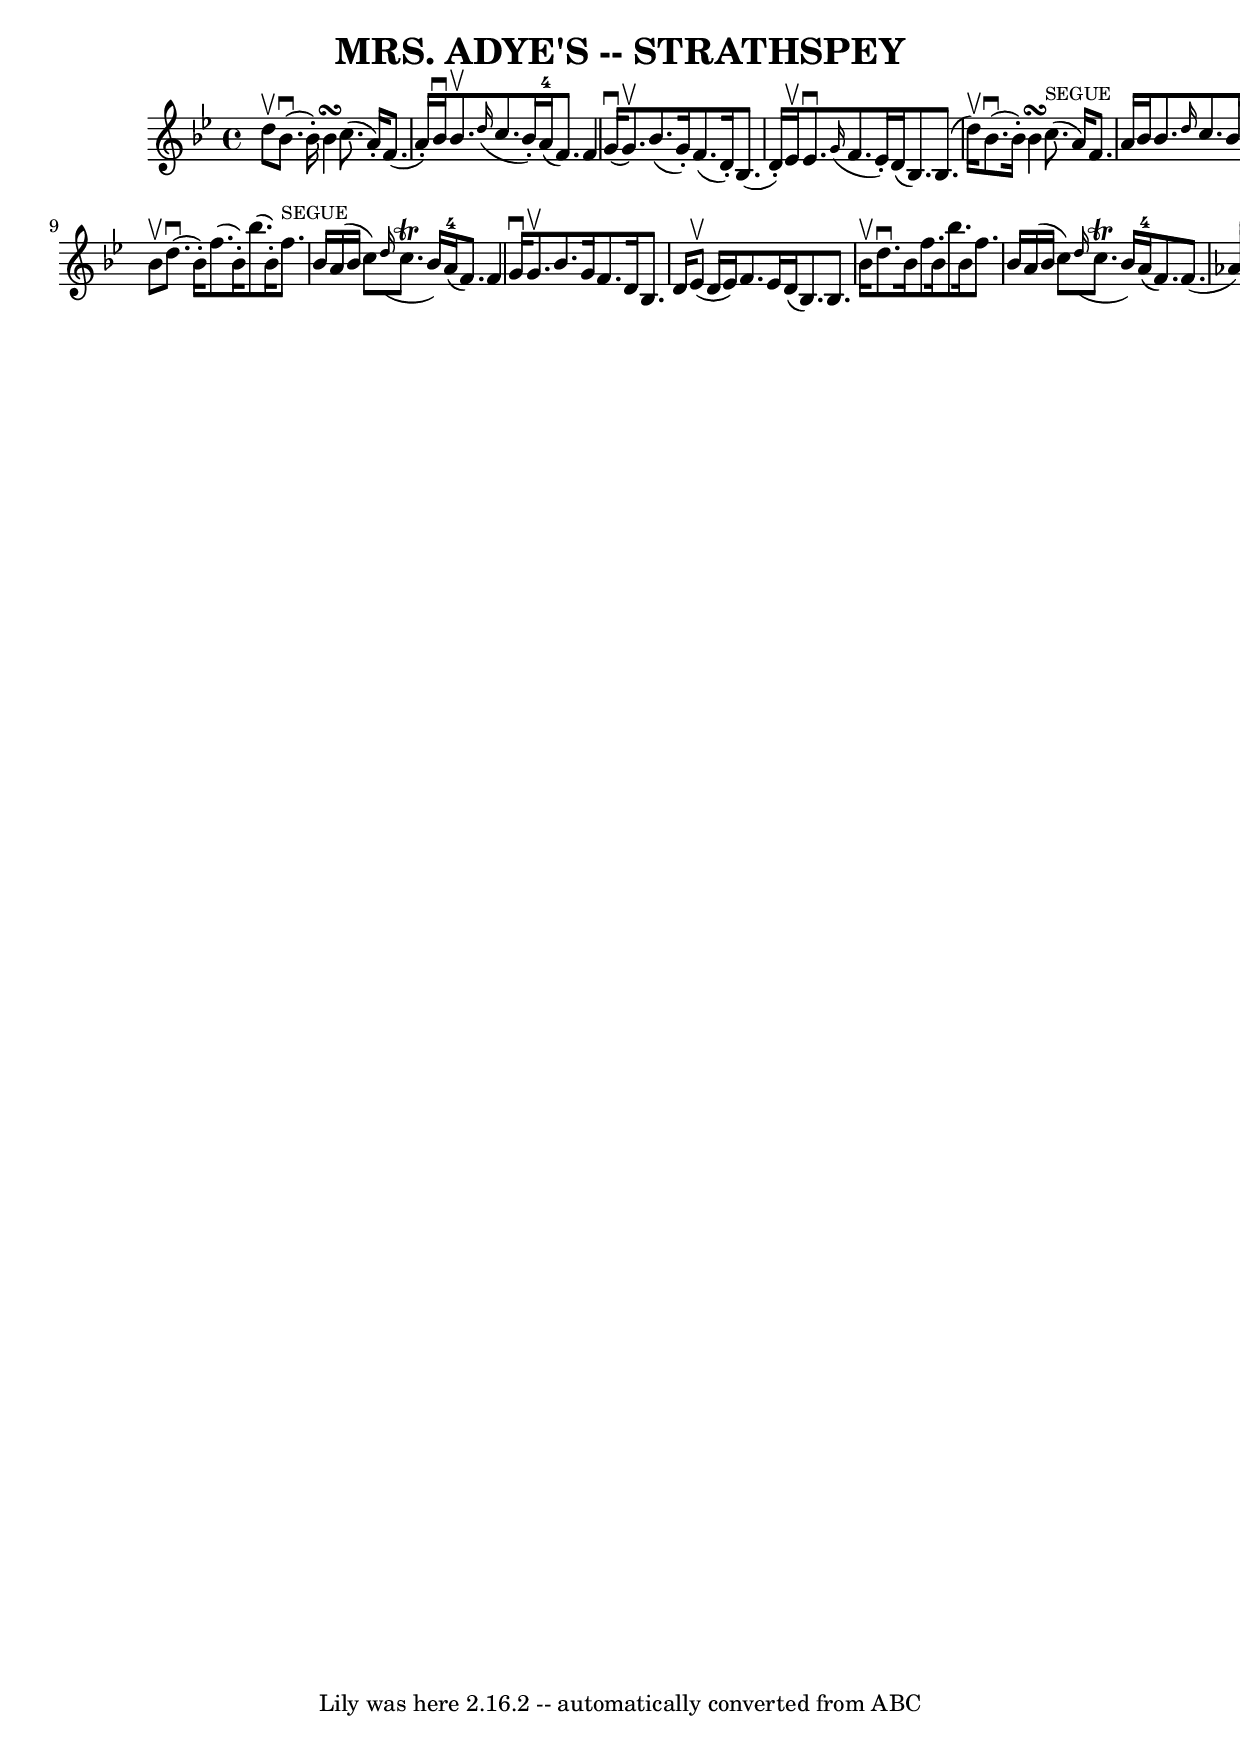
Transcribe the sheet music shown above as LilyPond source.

\version "2.16.2"
\include "Mammoth.ily"
\header {
  %% book = "Ryan's Mammoth Collection of Fiddle Tunes"
  crossRefNumber = "1"
  footnotes = ""
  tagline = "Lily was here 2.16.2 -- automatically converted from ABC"
  title = "MRS. ADYE'S -- STRATHSPEY"

}
voicedefault =  {


  \override Staff.TimeSignature #'style = #'C
  \time 4/4 % %slurgraces 1
  
  \key bes \major d''8^\upbow   |
  bes'8. (^\downbow bes'16 -. 
  -) bes'4\turn c''8. (a'16 -.) f'8. (a'16 -.)   |
  
  bes'16^\downbow bes'8.^\upbow   \grace { d''16 (
					 } c''8. bes'16 -. 
  -) a'16-4(f'8.) f'4    |
  g'16 (^\downbow g'8.^\upbow) bes'8. (g'16 -.) f'8. (d'16 -.) bes8. (d'16 -.) 
  |
  ees'16^\upbow ees'8.^\downbow   \grace { g'16 (
					 } f'8.    
  ees'16 -.) d'16 (bes8.) bes8. (d''16^\upbow)   |
  
  bes'8. (^\downbow bes'16 -.) bes'4\turn c''8.^\segue(a'16)   
  f'8. a'16    |
  bes'16 bes'8.  \grace { d''16  
			} c''8.    
  bes'16 a'16-4(f'8.) f'4    |
  g'16^\upbow g'8.    
  bes'8. g'16 f'8. d'16 bes8. d'16    |
  ees'16^\downbow  
  ees'8.  \grace { g'16  
		 } f'8. ees'16 d'16 (bes8.) bes8    
  \bar "|." bes'8^\upbow   |
  d''8. (^\downbow bes'16 -.)   
  f''8. (bes'16 -.) bes''8. (bes'16 -.) f''8.^\segue bes'16    
  |
  a'16 (bes'16 c''8)   \grace { d''16 (
			      } c''8.^\trill  
  bes'16) a'16-4(f'8.) f'4    |
  g'16^\downbow   
  g'8.^\upbow bes'8. g'16 f'8. d'16 bes8. d'16    |
  
  ees'8 (^\upbow d'16 ees'16) f'8. ees'16 d'16 (bes8.)   
  bes8. bes'16^\upbow   |
  d''8.^\downbow bes'16 f''8.    
  bes'16 bes''8. bes'16 f''8. bes'16    |
  a'16 (bes'16    
  c''8)   \grace { d''16 (
		 } c''8.^\trill bes'16) a'16-4(
  f'8.) f'8. (aes'16)   |
  g'8. ees'16 ees'16 (
  ees''8.) f'8. d'16 d'16 (d''8.)   |
  ees'8. c'16    
  c'16 (f'8.) d'16 (bes8.) bes8    \bar "|."   

}

\score{
  <<

    \context Staff="default"
    {
      \voicedefault 
      
    }

  >>
  \layout {
    
  }
  \midi {
  }

}
